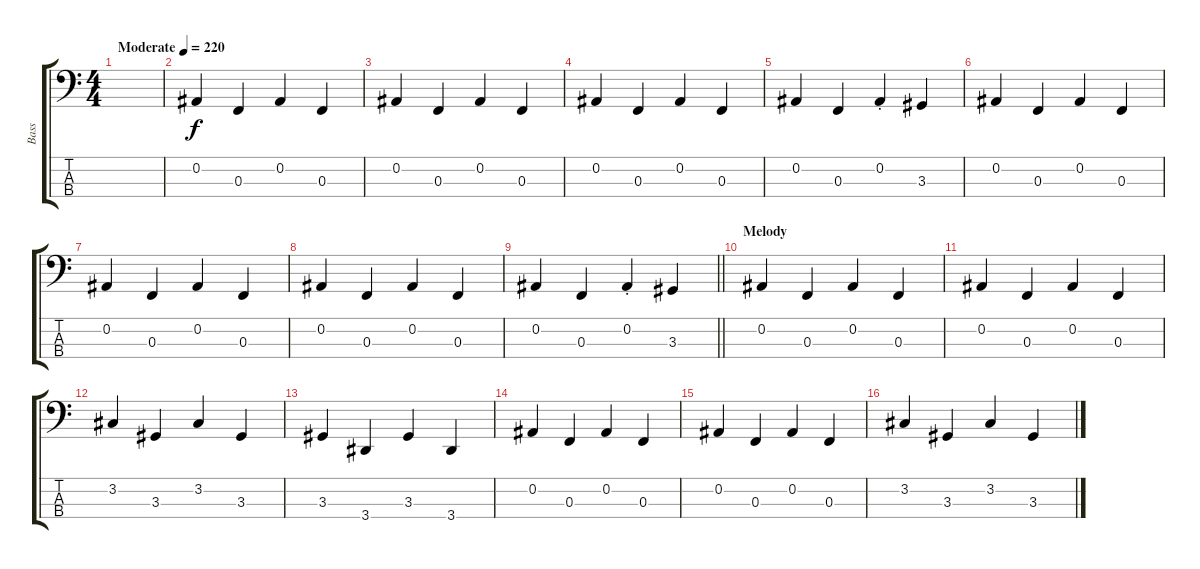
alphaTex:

\track ("Bass" "Bass") {instrument electricbassfinger}
\staff {score tabs}
\tuning (Eb2 Bb1 F1 C1) {hide}
\ts (4 4)
\tempo (220 "Moderate")
\clef f4
\ks c
|
0.2.4 0.3.4 0.2.4 0.3.4 |
0.2.4 0.3.4 0.2.4 0.3.4 |
0.2.4 0.3.4 0.2.4 0.3.4 |
0.2.4 0.3.4 0.2{st}.4 3.3.4 |
0.2.4 0.3.4 0.2.4 0.3.4 |
0.2.4 0.3.4 0.2.4 0.3.4 |
0.2.4 0.3.4 0.2.4 0.3.4 |
\barLineRight lightlight
0.2.4 0.3.4 0.2{st}.4 3.3.4 |
\section ("" "Melody")
0.2.4 0.3.4 0.2.4 0.3.4 |
0.2.4 0.3.4 0.2.4 0.3.4 |
3.2.4 3.3.4 3.2.4 3.3.4 |
3.3.4 3.4.4 3.3.4 3.4.4 |
0.2.4 0.3.4 0.2.4 0.3.4 |
0.2.4 0.3.4 0.2.4 0.3.4 |
3.2.4 3.3.4 3.2.4 3.3.4
